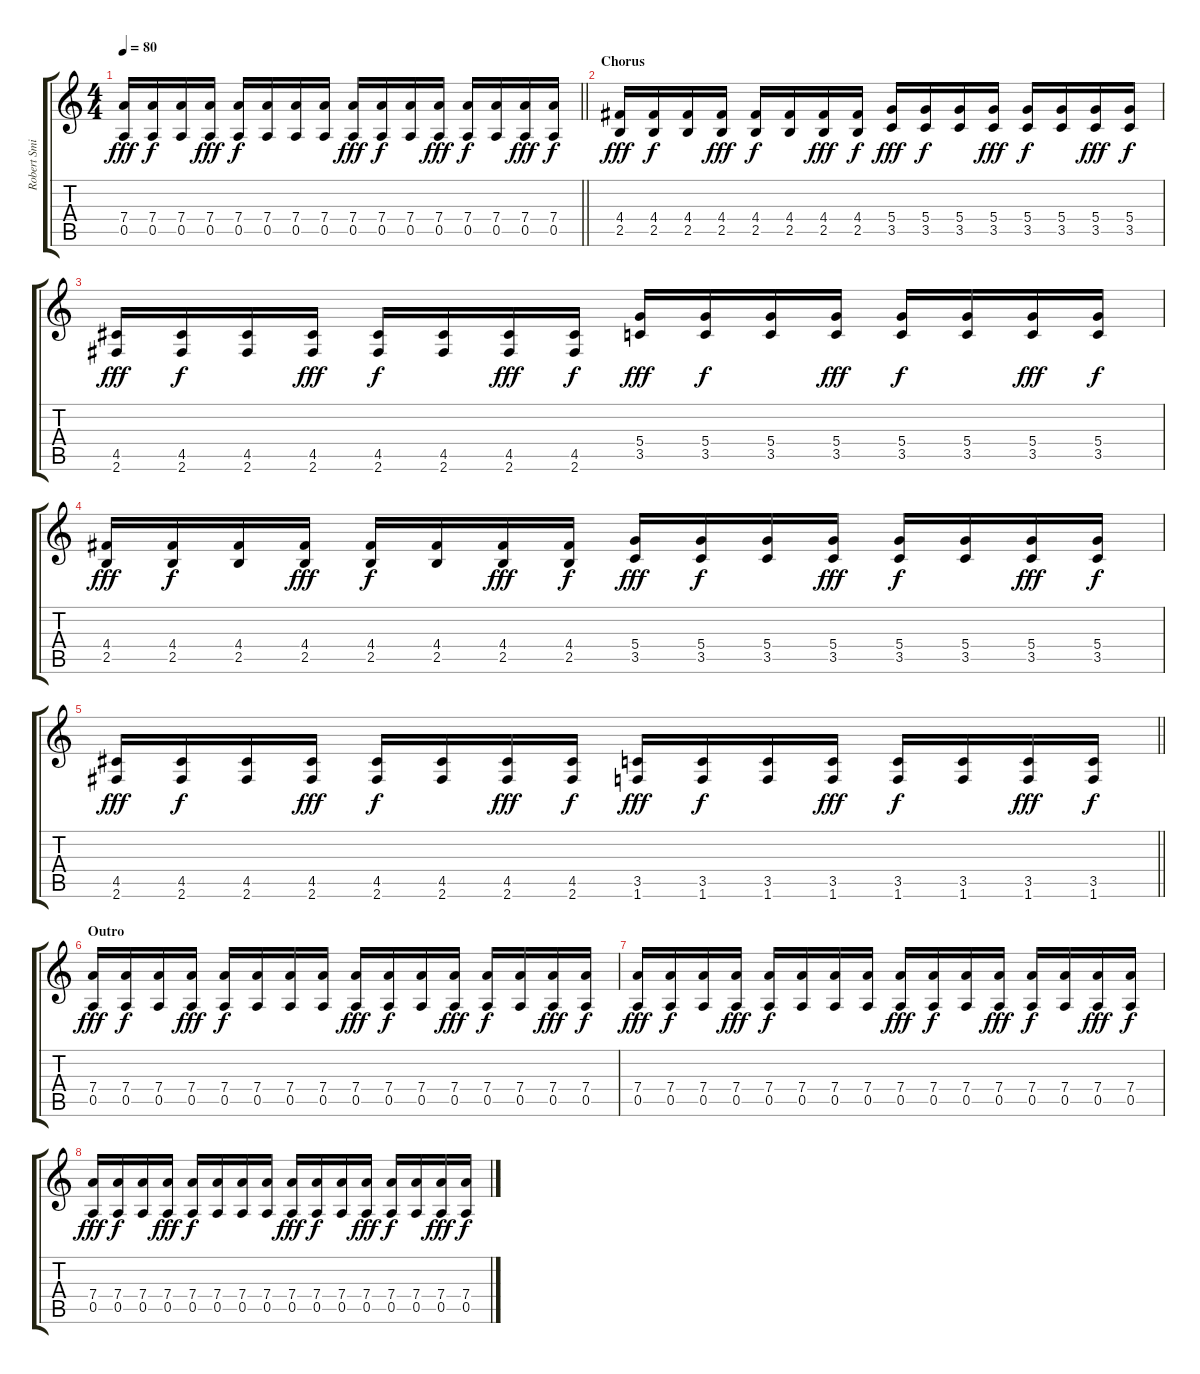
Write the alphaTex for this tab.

\track ("Robert Smith 2" "Robert Smi") {instrument electricguitarclean}
\staff {score tabs}
\tuning (E4 B3 G3 D3 A2 E2) {hide}
\ts (4 4)
\tempo 80
\clef g2
\barLineRight lightlight
\ks c
(7.4 0.5).16{dy fff} (7.4 0.5).16{dy f} (7.4 0.5).16 (7.4 0.5).16{dy fff} (7.4 0.5).16{dy f} (7.4 0.5).16 (7.4 0.5).16 (7.4 0.5).16 (7.4 0.5).16{dy fff} (7.4 0.5).16{dy f} (7.4 0.5).16 (7.4 0.5).16{dy fff} (7.4 0.5).16{dy f} (7.4 0.5).16 (7.4 0.5).16{dy fff} (7.4 0.5).16{dy f} |
\section ("" "Chorus")
(4.4 2.5).16{dy fff} (4.4 2.5).16{dy f} (4.4 2.5).16 (4.4 2.5).16{dy fff} (4.4 2.5).16{dy f} (4.4 2.5).16 (4.4 2.5).16{dy fff} (4.4 2.5).16{dy f} (5.4 3.5).16{dy fff} (5.4 3.5).16{dy f} (5.4 3.5).16 (5.4 3.5).16{dy fff} (5.4 3.5).16{dy f} (5.4 3.5).16 (5.4 3.5).16{dy fff} (5.4 3.5).16{dy f} |
(4.5 2.6).16{dy fff} (4.5 2.6).16{dy f} (4.5 2.6).16 (4.5 2.6).16{dy fff} (4.5 2.6).16{dy f} (4.5 2.6).16 (4.5 2.6).16{dy fff} (4.5 2.6).16{dy f} (5.4 3.5).16{dy fff} (5.4 3.5).16{dy f} (5.4 3.5).16 (5.4 3.5).16{dy fff} (5.4 3.5).16{dy f} (5.4 3.5).16 (5.4 3.5).16{dy fff} (5.4 3.5).16{dy f} |
(4.4 2.5).16{dy fff} (4.4 2.5).16{dy f} (4.4 2.5).16 (4.4 2.5).16{dy fff} (4.4 2.5).16{dy f} (4.4 2.5).16 (4.4 2.5).16{dy fff} (4.4 2.5).16{dy f} (5.4 3.5).16{dy fff} (5.4 3.5).16{dy f} (5.4 3.5).16 (5.4 3.5).16{dy fff} (5.4 3.5).16{dy f} (5.4 3.5).16 (5.4 3.5).16{dy fff} (5.4 3.5).16{dy f} |
\barLineRight lightlight
(4.5 2.6).16{dy fff} (4.5 2.6).16{dy f} (4.5 2.6).16 (4.5 2.6).16{dy fff} (4.5 2.6).16{dy f} (4.5 2.6).16 (4.5 2.6).16{dy fff} (4.5 2.6).16{dy f} (3.5 1.6).16{dy fff} (3.5 1.6).16{dy f} (3.5 1.6).16 (3.5 1.6).16{dy fff} (3.5 1.6).16{dy f} (3.5 1.6).16 (3.5 1.6).16{dy fff} (3.5 1.6).16{dy f} |
\section ("" "Outro")
(7.4 0.5).16{dy fff} (7.4 0.5).16{dy f} (7.4 0.5).16 (7.4 0.5).16{dy fff} (7.4 0.5).16{dy f} (7.4 0.5).16 (7.4 0.5).16 (7.4 0.5).16 (7.4 0.5).16{dy fff} (7.4 0.5).16{dy f} (7.4 0.5).16 (7.4 0.5).16{dy fff} (7.4 0.5).16{dy f} (7.4 0.5).16 (7.4 0.5).16{dy fff} (7.4 0.5).16{dy f} |
(7.4 0.5).16{dy fff} (7.4 0.5).16{dy f} (7.4 0.5).16 (7.4 0.5).16{dy fff} (7.4 0.5).16{dy f} (7.4 0.5).16 (7.4 0.5).16 (7.4 0.5).16 (7.4 0.5).16{dy fff} (7.4 0.5).16{dy f} (7.4 0.5).16 (7.4 0.5).16{dy fff} (7.4 0.5).16{dy f} (7.4 0.5).16 (7.4 0.5).16{dy fff} (7.4 0.5).16{dy f} |
(7.4 0.5).16{dy fff} (7.4 0.5).16{dy f} (7.4 0.5).16 (7.4 0.5).16{dy fff} (7.4 0.5).16{dy f} (7.4 0.5).16 (7.4 0.5).16 (7.4 0.5).16 (7.4 0.5).16{dy fff} (7.4 0.5).16{dy f} (7.4 0.5).16 (7.4 0.5).16{dy fff} (7.4 0.5).16{dy f} (7.4 0.5).16 (7.4 0.5).16{dy fff} (7.4 0.5).16{dy f}
